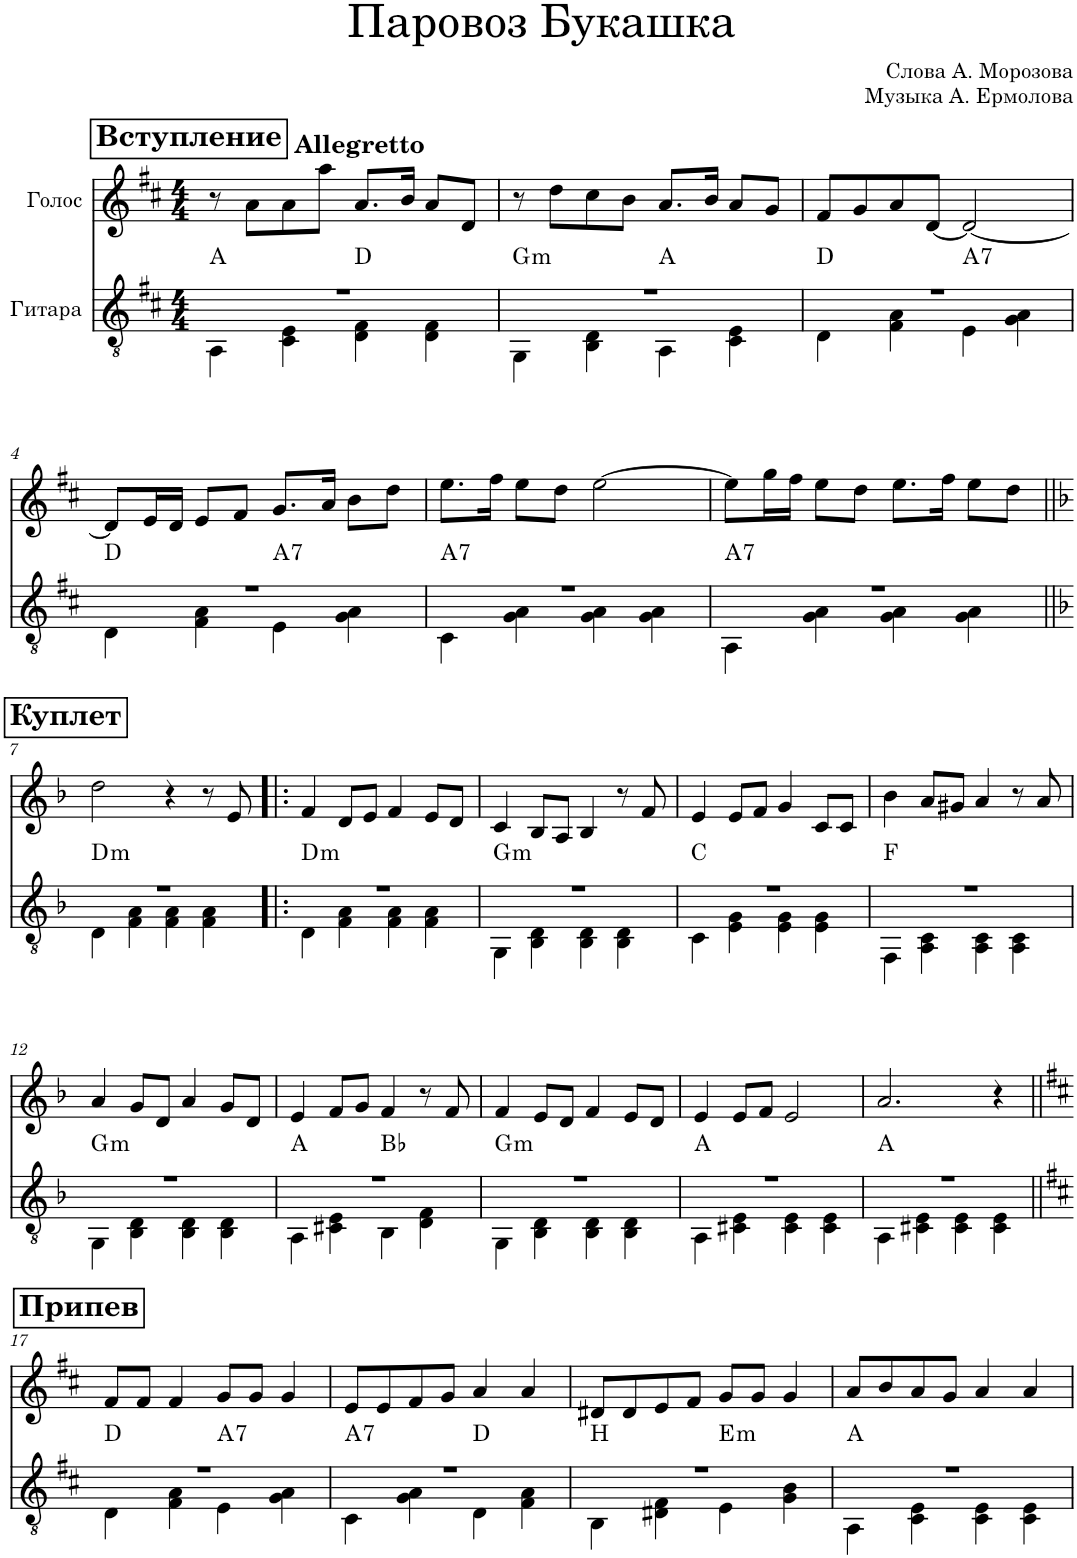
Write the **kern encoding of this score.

**kern	**harte	**kern
*part2	*part2	*part1
*staff2	*	*staff1
*I"Гитара	*	*I"Голос
*clefGv2	*	*clefG2
*	*	*Trd1c2
*k[f#c#]	*	*k[f#c#]
*M4/4	*	*M4/4
!!LO:REH:place=s1:a:B:cj:fs=14:t=Вступление
=1	=1	=1
*^	*	*
!	!	!	!LO:TX:a:B:t=Allegretto
1r	4AA\	A:maj	8r
.	.	.	8a\L
.	4C#\ 4E\	.	8a\
.	.	.	8aa\J
.	4D\ 4F#\	D:maj	8.a/L
.	.	.	16b/Jk
.	4D\ 4F#\	.	8a/L
.	.	.	8d/J
=2	=2	=2	=2
!	!	!LO:H:kt=m	!
1r	4GG\	G:min	8r
.	.	.	8dd\L
.	4BB\ 4D\	.	8cc#\
.	.	.	8b\J
.	4AA\	A:maj	8.a/L
.	.	.	16b/Jk
.	4C#\ 4E\	.	8a/L
.	.	.	8g/J
=3	=3	=3	=3
1r	4D\	D:maj	8f#/L
.	.	.	8g/
.	4F#\ 4A\	.	8a/
.	.	.	[8d/J
!	!	!LO:H:kt=7	!
.	4E\	A:7	2d/_
.	4G\ 4A\	.	.
!!LO:LB:g=z
=4	=4	=4	=4
1r	4D\	D:maj	8d/L]
.	.	.	16e/L
.	.	.	16d/JJ
.	4F#\ 4A\	.	8e/L
.	.	.	8f#/J
!	!	!LO:H:kt=7	!
.	4E\	A:7	8.g/L
.	.	.	16a/Jk
.	4G\ 4A\	.	8b\L
.	.	.	8dd\J
=5	=5	=5	=5
!	!	!LO:H:kt=7	!
1r	4C#\	A:7	8.ee\L
.	.	.	16ff#\Jk
.	4G\ 4A\	.	8ee\L
.	.	.	8dd\J
.	4G\ 4A\	.	[2ee\
.	4G\ 4A\	.	.
=6	=6	=6	=6
!	!	!LO:H:kt=7	!
1r	4AA\	A:7	8ee\L]
.	.	.	16gg\L
.	.	.	16ff#\JJ
.	4G\ 4A\	.	8ee\L
.	.	.	8dd\J
.	4G\ 4A\	.	8.ee\L
.	.	.	16ff#\Jk
.	4G\ 4A\	.	8ee\L
.	.	.	8dd\J
!!LO:LB:g=z
!!LO:REH:place=s1:a:B:cj:fs=14:t=Куплет
=7||	=7||	=7||	=7||
*k[b-]	*	*	*k[b-]
!	!	!LO:H:kt=m	!
1r	4D\	D:min	2dd\
.	4F\ 4A\	.	.
.	4F\ 4A\	.	4r
.	4F\ 4A\	.	8r
.	.	.	8e/
=8!|:	=8!|:	=8!|:	=8!|:
!	!	!LO:H:kt=m	!
1r	4D\	D:min	4f/
.	4F\ 4A\	.	8d/L
.	.	.	8e/J
.	4F\ 4A\	.	4f/
.	4F\ 4A\	.	8e/L
.	.	.	8d/J
=9	=9	=9	=9
!	!	!LO:H:kt=m	!
1r	4GG\	G:min	4c/
.	4BB-\ 4D\	.	8B-/L
.	.	.	8A/J
.	4BB-\ 4D\	.	4B-/
.	4BB-\ 4D\	.	8r
.	.	.	8f/
=10	=10	=10	=10
1r	4C\	C:maj	4e/
.	4E\ 4G\	.	8e/L
.	.	.	8f/J
.	4E\ 4G\	.	4g/
.	4E\ 4G\	.	8c/L
.	.	.	8c/J
=11	=11	=11	=11
1r	4FF\	F:maj	4b-\
.	4AA\ 4C\	.	8a/L
.	.	.	8g#X/J
.	4AA\ 4C\	.	4a/
.	4AA\ 4C\	.	8r
.	.	.	8a/
!!LO:LB:g=z
=12	=12	=12	=12
!	!	!LO:H:kt=m	!
1r	4GG\	G:min	4a/
.	4BB-\ 4D\	.	8g/L
.	.	.	8d/J
.	4BB-\ 4D\	.	4a/
.	4BB-\ 4D\	.	8g/L
.	.	.	8d/J
=13	=13	=13	=13
1r	4AA\	A:maj	4e/
.	4C#X\ 4E\	.	8f/L
.	.	.	8g/J
.	4BB-\	Bb:maj	4f/
.	4D\ 4F\	.	8r
.	.	.	8f/
=14	=14	=14	=14
!	!	!LO:H:kt=m	!
1r	4GG\	G:min	4f/
.	4BB-\ 4D\	.	8e/L
.	.	.	8d/J
.	4BB-\ 4D\	.	4f/
.	4BB-\ 4D\	.	8e/L
.	.	.	8d/J
=15	=15	=15	=15
1r	4AA\	A:maj	4e/
.	4C#X\ 4E\	.	8e/L
.	.	.	8f/J
.	4C#\ 4E\	.	2e/
.	4C#\ 4E\	.	.
=16	=16	=16	=16
1r	4AA\	A:maj	2.a/
.	4C#X\ 4E\	.	.
.	4C#\ 4E\	.	.
.	4C#\ 4E\	.	4r
!!LO:LB:g=z
!!LO:REH:place=s1:a:B:cj:fs=14:t=Припев
=17||	=17||	=17||	=17||
*k[f#c#]	*	*	*k[f#c#]
1r	4D\	D:maj	8f#/L
.	.	.	8f#/J
.	4F#\ 4A\	.	4f#/
!	!	!LO:H:kt=7	!
.	4E\	A:7	8g/L
.	.	.	8g/J
.	4G\ 4A\	.	4g/
=18	=18	=18	=18
!	!	!LO:H:kt=7	!
1r	4C#\	A:7	8e/L
.	.	.	8e/
.	4G\ 4A\	.	8f#/
.	.	.	8g/J
.	4D\	D:maj	4a/
.	4F#\ 4A\	.	4a/
=19	=19	=19	=19
1r	4BB\	B:maj	8d#X/L
.	.	.	8d#/
.	4D#X\ 4F#\	.	8e/
.	.	.	8f#/J
!	!	!LO:H:kt=m	!
.	4E\	E:min	8g/L
.	.	.	8g/J
.	4G\ 4B\	.	4g/
=20	=20	=20	=20
1r	4AA\	A:maj	8a/L
.	.	.	8b/
.	4C#\ 4E\	.	8a/
.	.	.	8g/J
.	4C#\ 4E\	.	4a/
.	4C#\ 4E\	.	4a/
*v	*v	*	*
=	=	=
*-	*-	*-
